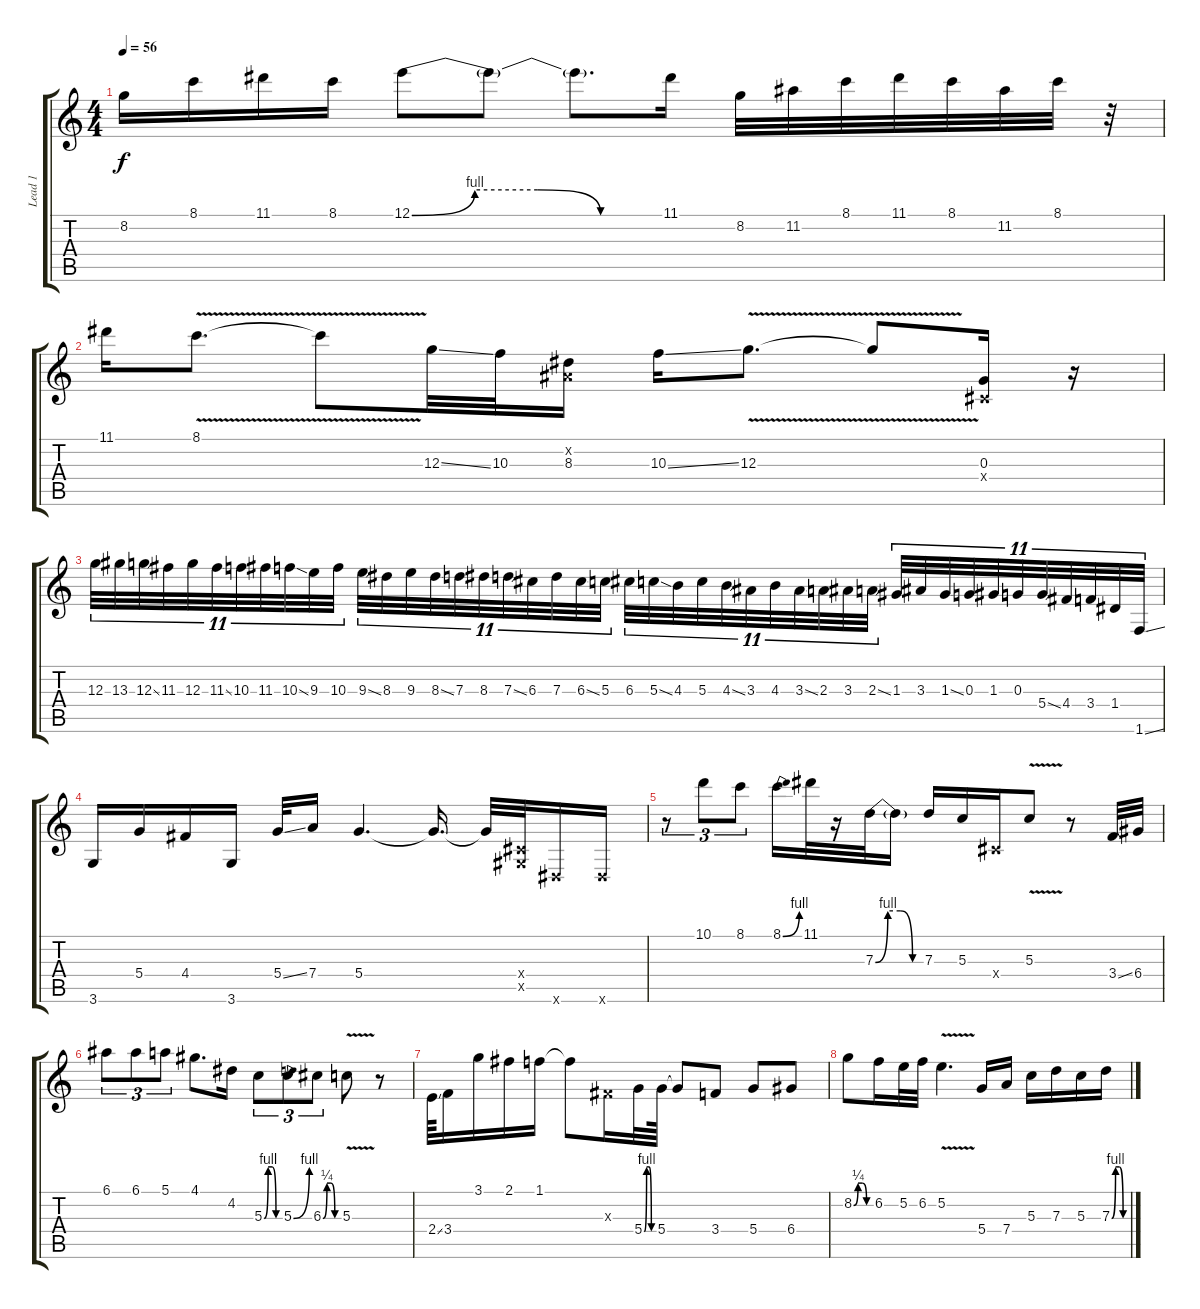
\track ("Lead 1" "Lead 1") {instrument overdrivenguitar}
\staff {score tabs}
\tuning (E4 B3 G3 D3 A2 E2) {hide}
\ts (4 4)
\tempo 56
\clef g2
\ks c
8.2.16{dy f} 8.1.16 11.1.16 8.1.16 12.1{be (custom 0 0 15 4 30 4 45 0 60 0)}.8 12.1{t}.8 12.1{t}.8{d} 11.1.16 8.2.32 11.2.32 8.1.32 11.1.32 8.1.32 11.2.32 8.1.32 r.32 |
11.1.16 8.1{v}.8{d} 8.1{t}.8 12.3{ss}.32 10.3.32 (-1.2{x} 8.3).16 10.3{ss}.16 12.3{v}.8{d} 12.3{t}.8 (0.3 -1.4{x}).16 r.16 |
12.3.32{tu (11 8)} 13.3.32{tu (11 8)} 12.3{ss}.32{tu (11 8)} 11.3.32{tu (11 8)} 12.3.32{tu (11 8)} 11.3{ss}.32{tu (11 8)} 10.3.32{tu (11 8)} 11.3.32{tu (11 8)} 10.3{ss}.32{tu (11 8)} 9.3.32{tu (11 8)} 10.3.32{tu (11 8)} 9.3{ss}.32{tu (11 8)} 8.3.32{tu (11 8)} 9.3.32{tu (11 8)} 8.3{ss}.32{tu (11 8)} 7.3.32{tu (11 8)} 8.3.32{tu (11 8)} 7.3{ss}.32{tu (11 8)} 6.3.32{tu (11 8)} 7.3.32{tu (11 8)} 6.3{ss}.32{tu (11 8)} 5.3.32{tu (11 8)} 6.3.32{tu (11 8)} 5.3{ss}.32{tu (11 8)} 4.3.32{tu (11 8)} 5.3.32{tu (11 8)} 4.3{ss}.32{tu (11 8)} 3.3.32{tu (11 8)} 4.3.32{tu (11 8)} 3.3{ss}.32{tu (11 8)} 2.3.32{tu (11 8)} 3.3.32{tu (11 8)} 2.3{ss}.32{tu (11 8)} 1.3.32{tu (11 8)} 3.3.32{tu (11 8)} 1.3{ss}.32{tu (11 8)} 0.3.32{tu (11 8)} 1.3.32{tu (11 8)} 0.3.32{tu (11 8)} 5.4{ss}.32{tu (11 8)} 4.4.32{tu (11 8)} 3.4.32{tu (11 8)} 1.4.32{tu (11 8)} 1.6{ss}.32{tu (11 8)} |
3.6.16 5.4.16 4.4.16 3.6.16 5.4{ss}.32 7.4.16 5.4.4{d} 5.4{t}.16{d} 5.4{t}.32 (-1.4{x} -1.5{x}).32 -1.6{x}.16 -1.6{x}.16 |
r.8{tu (3 2)} 10.1.8{tu (3 2)} 8.1.8{tu (3 2)} 8.1{be (bend 0 0 60 4)}.16 11.1.32 r.16 7.3{be (custom 0 0 15 4 30 4 45 0 60 0)}.32 7.3{t}.16 7.3.16 5.3.16 -1.4{x}.16 5.3{v}.8 r.8 3.4{ss}.32 6.4.32 |
6.1.8{tu (3 2)} 6.1.8{tu (3 2)} 5.1.8{tu (3 2)} 4.1.8{d} 4.2.16 5.3{be (custom 0 0 15 4 30 4 45 0 60 0)}.8{tu (3 2)} 5.3{be (bend 0 0 60 4)}.8{tu (3 2)} 6.3{be (custom 0 0 15 1 30 1 45 0 60 0)}.8{tu (3 2)} 5.3{v}.8 r.8 |
2.4{ss}.64 3.4.16 3.1.16 2.1.16 1.1.16 1.1{t}.8 -1.3{x}.16 5.4{be (custom 0 0 15 4 30 4 45 0 60 0)}.32 5.4.64 5.4{t}.8 3.4.8 5.4.8 6.4.8 |
8.2{be (custom 0 0 15 1 30 1 45 0 60 0)}.8 6.2.16 5.2.32 6.2.32 5.2{v}.4{d} 5.4.16 7.4.16 5.3.16 7.3.16 5.3.16 7.3{be (custom 0 0 15 4 30 4 45 0 60 0)}.16
